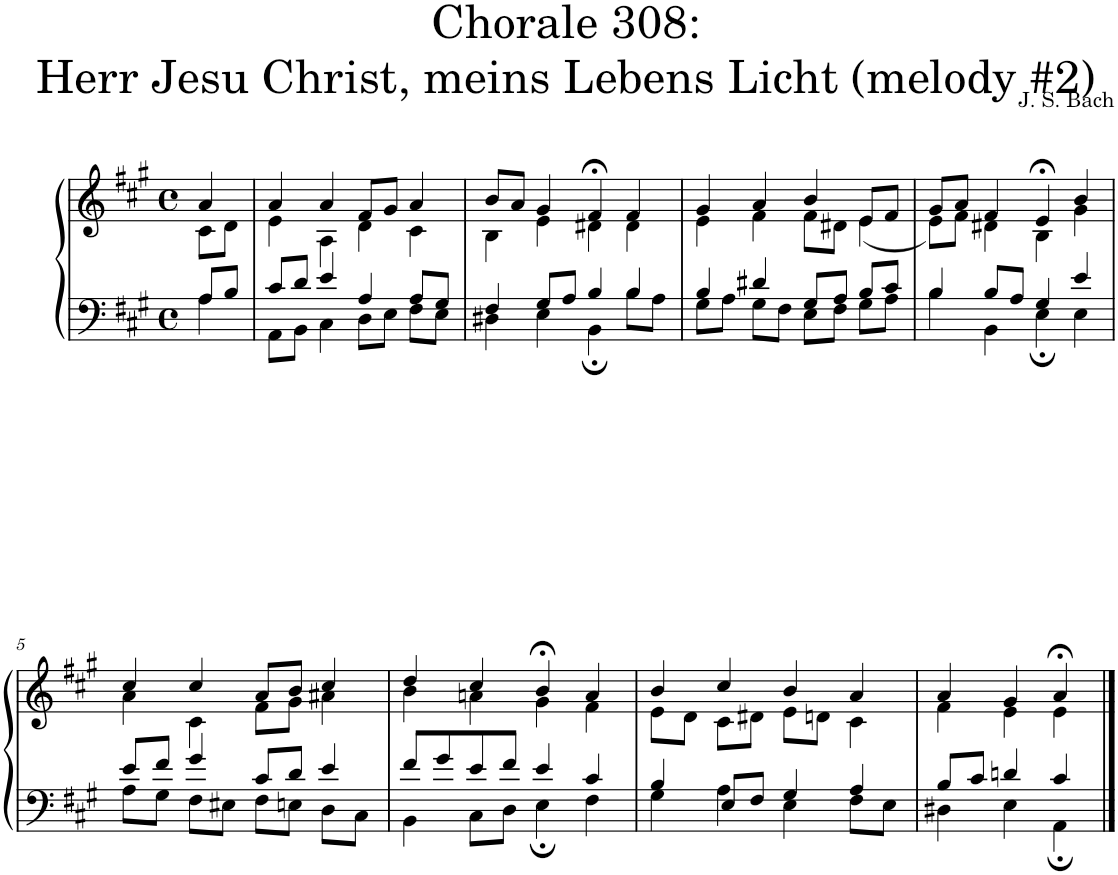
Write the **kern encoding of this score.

**kern	**kern
*part1	*part1
*staff2	*staff1
*I"S,A	*
*clefF4	*clefG2
*k[f#c#g#]	*k[f#c#g#]
*M4/4	*M4/4
*met(c)	*met(c)
=	=
*^	*^
8A/L	4A\	4a/	8c#\L
8B/J	.	.	8d\J
=1	=1	=1	=1
8c#/L	8AA\L	4a/	4e\
8d/J	8BB\J	.	.
4e/	4C#\	4a/	4A\
4A/	8D\L	8f#/L	4d\
.	8E\J	8g#/J	.
8A/L	8F#\L	4a/	4c#\
8G#/J	8E\J	.	.
=2	=2	=2	=2
4F#/	4D#X\	8b/L	4B\
.	.	8a/J	.
8G#/L	4E\	4g#/	4e\
8A/J	.	.	.
4B/	4BB;\	4f#;</	4d#X\
4B/	8B\L	4f#/	4d#\
.	8A\J	.	.
=3	=3	=3	=3
4B/	8G#\L	4g#/	4e\
.	8A\J	.	.
4d#X/	8G#\L	4a/	4f#\
.	8F#\J	.	.
8G#/L	8E\L	4b/	8f#\L
8A/J	8F#\J	.	8d#X\J
8B/L	8G#\L	8e/L	(<4e\
8c#/J	8A\J	8f#/J	.
=4	=4	=4	=4
4B/	4B\	8g#/L	8e\L)
.	.	8a/J	8f#\J
8B/L	4BB\	4f#/	4d#X\
8A/J	.	.	.
4G#/	4E;\	4e;</	4B\
4e/	4E\	4b/	4g#\
!!LO:LB:g=z	!!
=5	=5	=5	=5
8e/L	8A\L	4cc#/	4a\
8f#/J	8G#\J	.	.
4g#/	8F#\L	4cc#/	4c#\
.	8E#X\J	.	.
8c#/L	8F#\L	8a/L	8f#\L
8d/J	8En\J	8b/J	8g#\J
4e/	8D\L	4cc#/	4a#X\
.	8C#\J	.	.
=6	=6	=6	=6
8f#/L	4BB\	4dd/	4b\
8g#/	.	.	.
8e/	8C#\L	4cc#/	4an\
8f#/J	8D\J	.	.
4e/	4E;\	4b;</	4g#\
4c#/	4F#\	4a/	4f#\
=7	=7	=7	=7
4B/	4G#\	4b/	8e\L
.	.	.	8d\J
8E/L	4A\	4cc#/	8c#\L
8F#/J	.	.	8d#X\J
4G#/	4E\	4b/	8e\L
.	.	.	8dn\J
4A/	8F#\L	4a/	4c#\
.	8E\J	.	.
=8	=8	=8	=8
8B/L	4D#X\	4a/	4f#\
8c#/J	.	.	.
4dn/	4E\	4g#/	4e\
4c#/	4AA;\	4a;</	4e\
*v	*v	*	*
*	*v	*v
==	==
*-	*-
